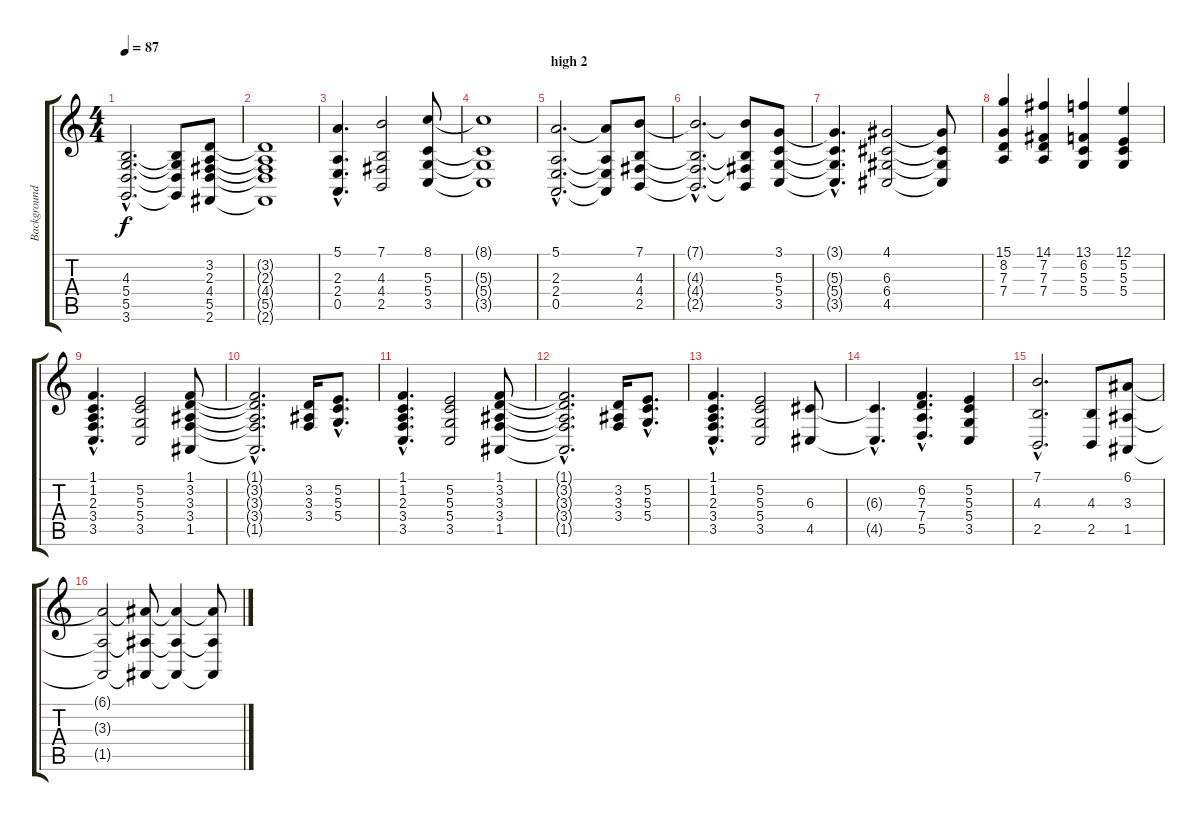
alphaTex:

\track ("Background Chorus" "Background") {instrument stringensemble1}
\staff {score tabs}
\tuning (E4 B3 G3 D3 A2 E2) {hide}
\ts (4 4)
\tempo 87
\clef g2
\ks c
(4.3{hac} 5.4{hac} 5.5{hac} 3.6{hac}).2{d dy f} (4.3{t} 5.4{t} 5.5{t} 3.6{t}).8 (3.2 2.3 4.4 5.5 2.6).8 |
(3.2{t} 2.3{t} 4.4{t} 5.5{t} 2.6{t}).1 |
(5.1{hac} 2.3{hac} 2.4{hac} 0.5{hac}).4{d} (7.1 4.3 4.4 2.5).2 (8.1 5.3 5.4 3.5).8 |
(8.1{t} 5.3{t} 5.4{t} 3.5{t}).1 |
\section ("" "high 2")
(5.1{hac} 2.3{hac} 2.4{hac} 0.5{hac}).2{d} (5.1{t} 2.3{t} 2.4{t} 0.5{t}).8 (7.1 4.3 4.4 2.5).8 |
(7.1{hac t} 4.3{hac t} 4.4{hac t} 2.5{hac t}).2{d} (7.1{t} 4.3{t} 4.4{t} 2.5{t}).8 (3.1 5.3 5.4 3.5).8 |
(3.1{hac t} 5.3{hac t} 5.4{hac t} 3.5{hac t}).4{d} (4.1 6.3 6.4 4.5).2 (4.1{t} 6.3{t} 6.4{t} 4.5{t}).8 |
(15.1 8.2 7.3 7.4).4 (14.1 7.2 7.3 7.4).4 (13.1 6.2 5.3 5.4).4 (12.1 5.2 5.3 5.4).4 |
(1.1{hac} 1.2{hac} 2.3{hac} 3.4{hac} 3.5{hac}).4{d} (5.2 5.3 5.4 3.5).2 (1.1 3.2 3.3 3.4 1.5).8 |
(1.1{hac t} 3.2{hac t} 3.3{hac t} 3.4{hac t} 1.5{hac t}).2{d} (3.2 3.3 3.4).16 (5.2{hac} 5.3{hac} 5.4{hac}).8{d} |
(1.1{hac} 1.2{hac} 2.3{hac} 3.4{hac} 3.5{hac}).4{d} (5.2 5.3 5.4 3.5).2 (1.1 3.2 3.3 3.4 1.5).8 |
(1.1{hac t} 3.2{hac t} 3.3{hac t} 3.4{hac t} 1.5{hac t}).2{d} (3.2 3.3 3.4).16 (5.2{hac} 5.3{hac} 5.4{hac}).8{d} |
(1.1{hac} 1.2{hac} 2.3{hac} 3.4{hac} 3.5{hac}).4{d} (5.2 5.3 5.4 3.5).2 (6.3 4.5).8 |
(6.3{hac t} 4.5{hac t}).4{d} (6.2{hac} 7.3{hac} 7.4{hac} 5.5{hac}).4{d} (5.2 5.3 5.4 3.5).4 |
(7.1{hac} 4.3{hac} 2.5{hac}).2{d} (4.3 2.5).8 (6.1 3.3 1.5).8 |
(6.1{t} 3.3{t} 1.5{t}).2 (6.1{t} 3.3{t} 1.5{t}).8 (6.1{t} 3.3{t} 1.5{t}).4 (6.1{t} 3.3{t} 1.5{t}).8
